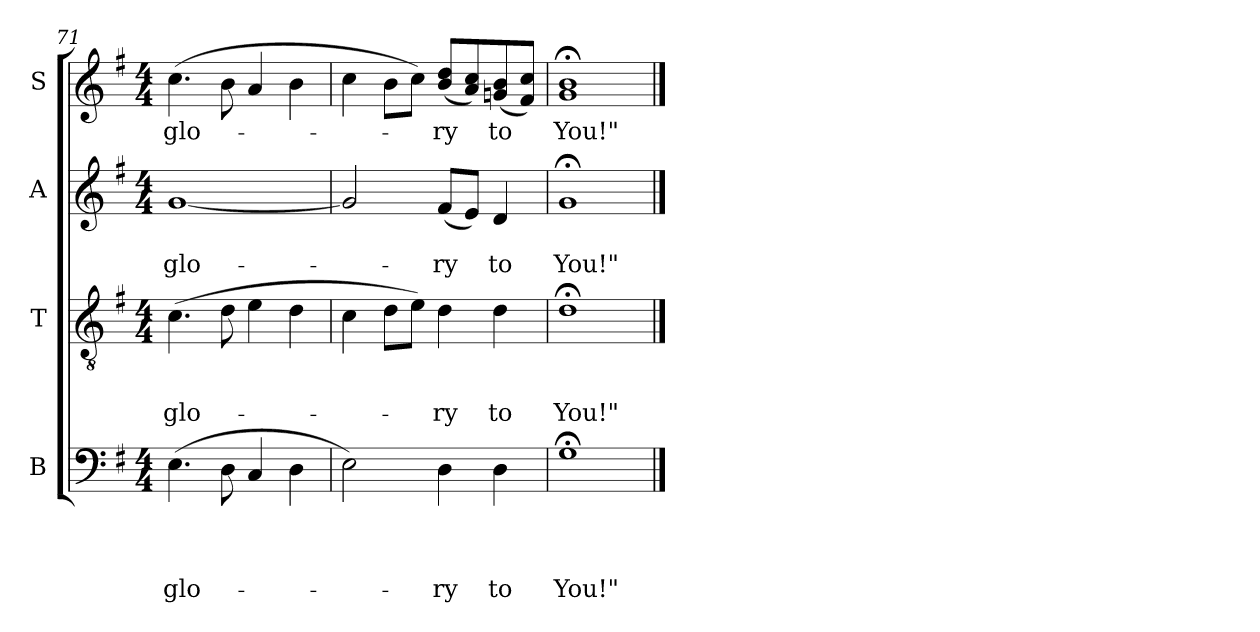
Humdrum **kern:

**kern	**text	**text	**text	**text	**kern	**text	**text	**text	**kern	**text	**text	**kern	**text
*part4	*part4	*part4	*part4	*part4	*part3	*part3	*part3	*part3	*part2	*part2	*part2	*part1	*part1
*staff4	*staff4	*staff4	*staff4	*staff4	*staff3	*staff3	*staff3	*staff3	*staff2	*staff2	*staff2	*staff1	*staff1
*I"B	*	*	*	*	*I"T	*	*	*	*I"A	*	*	*I"S	*
*I'B	*	*	*	*	*I'T	*	*	*	*I'A	*	*	*I'S	*
*clefF4	*	*	*	*	*clefGv2	*	*	*	*clefG2	*	*	*clefG2	*
*k[f#]	*	*	*	*	*k[f#]	*	*	*	*k[f#]	*	*	*k[f#]	*
*G:	*	*	*	*	*G:	*	*	*	*G:	*	*	*G:	*
*M4/4	*	*	*	*	*M4/4	*	*	*	*M4/4	*	*	*M4/4	*
=71	=71	=71	=71	=71	=71	=71	=71	=71	=71	=71	=71	=71	=71
!	!	!	!	!LO:LY:b	!	!	!	!LO:LY:b	!	!	!LO:LY:b	!	!LO:LY:b
(>4.E\	.	.	.	glo-	(>4.c\	.	.	glo-	[<1g	.	glo-	(>4.cc\	glo-
8D\	.	.	.	.	8d\	.	.	.	.	.	.	8b\	.
4C/	.	.	.	.	4e\	.	.	.	.	.	.	4a/	.
4D\	.	.	.	.	4d\	.	.	.	.	.	.	4b\	.
=72	=72	=72	=72	=72	=72	=72	=72	=72	=72	=72	=72	=72	=72
2E\)	.	.	.	.	4c\	.	.	.	2g/]	.	.	4cc\	.
.	.	.	.	.	8d\L	.	.	.	.	.	.	8b\L	.
.	.	.	.	.	8e\J)	.	.	.	.	.	.	8cc\J)	.
!	!	!	!	!LO:LY:b	!	!	!	!LO:LY:b	!	!	!LO:LY:b	!	!LO:LY:b
4D\	.	.	.	-ry	4d\	.	.	-ry	(<8f#/L	.	-ry	(<8b/ 8dd/L	-ry
.	.	.	.	.	.	.	.	.	8e/J)	.	.	8a/ 8cc/)	.
!	!	!	!	!LO:LY:b	!	!	!	!LO:LY:b	!	!	!LO:LY:b	!	!LO:LY:b
4D\	.	.	.	to	4d\	.	.	to	4d/	.	to	(<8gn/ 8b/	to
.	.	.	.	.	.	.	.	.	.	.	.	8f#/ 8cc/J)	.
=73	=73	=73	=73	=73	=73	=73	=73	=73	=73	=73	=73	=73	=73
!	!	!	!	!LO:LY:b	!	!	!	!LO:LY:b	!	!	!LO:LY:b	!	!LO:LY:b
1G;<	.	.	.	You!"	1d;<	.	.	You!"	1g;	.	You!"	1g; 1b;	You!"
==	==	==	==	==	==	==	==	==	==	==	==	==	==
*-	*-	*-	*-	*-	*-	*-	*-	*-	*-	*-	*-	*-	*-
